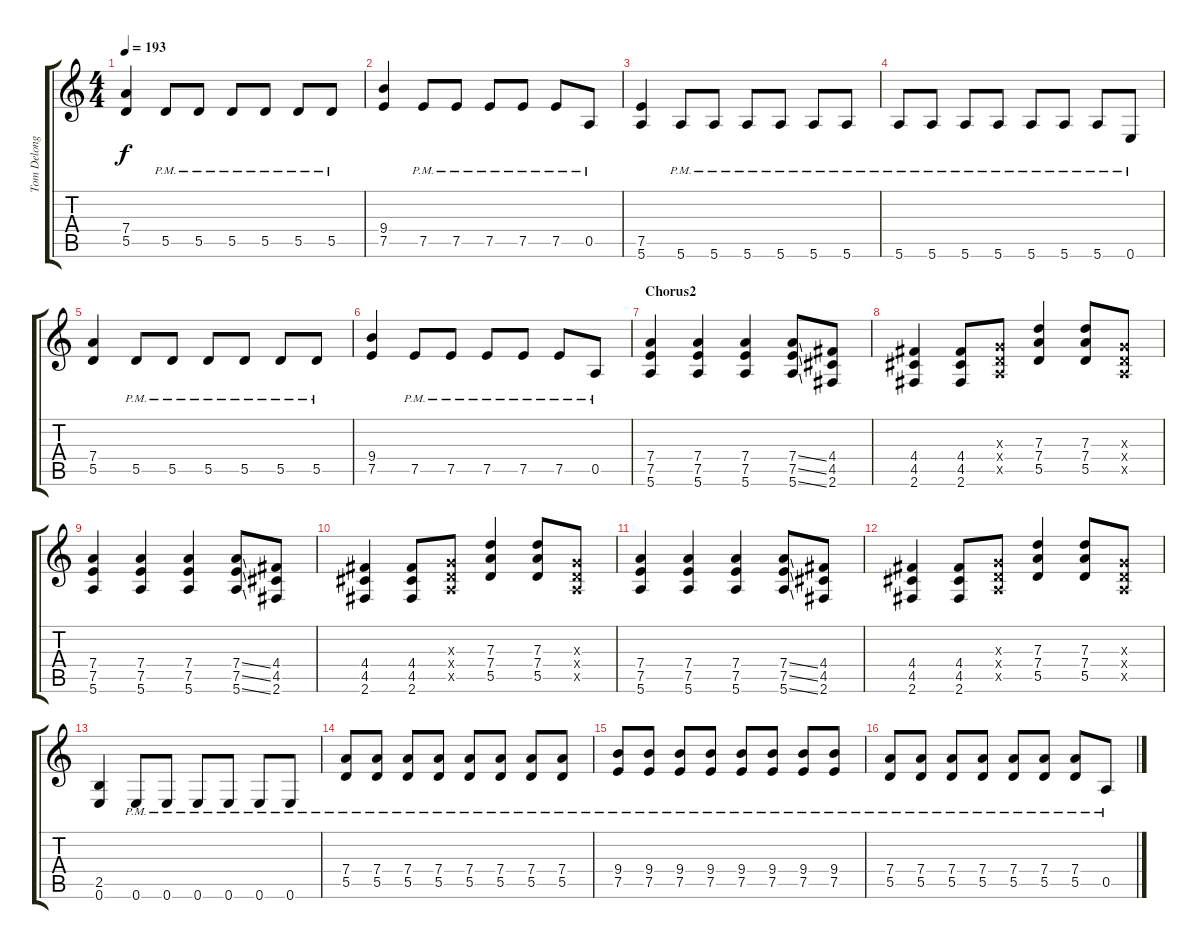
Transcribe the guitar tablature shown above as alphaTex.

\track ("Tom Delong (Guitar 1)" "Tom Delong") {instrument distortionguitar}
\staff {score tabs}
\tuning (E4 B3 G3 D3 A2 E2) {hide}
\ts (4 4)
\tempo 193
\clef g2
\ks c
(7.4 5.5).4{dy f} 5.5{pm}.8 5.5{pm}.8 5.5{pm}.8 5.5{pm}.8 5.5{pm}.8 5.5{pm}.8 |
(9.4 7.5).4 7.5{pm}.8 7.5{pm}.8 7.5{pm}.8 7.5{pm}.8 7.5{pm}.8 0.5{pm}.8 |
(7.5 5.6).4 5.6{pm}.8 5.6{pm}.8 5.6{pm}.8 5.6{pm}.8 5.6{pm}.8 5.6{pm}.8 |
5.6{pm}.8 5.6{pm}.8 5.6{pm}.8 5.6{pm}.8 5.6{pm}.8 5.6{pm}.8 5.6{pm}.8 0.6{pm}.8 |
(7.4 5.5).4 5.5{pm}.8 5.5{pm}.8 5.5{pm}.8 5.5{pm}.8 5.5{pm}.8 5.5{pm}.8 |
(9.4 7.5).4 7.5{pm}.8 7.5{pm}.8 7.5{pm}.8 7.5{pm}.8 7.5{pm}.8 0.5{pm}.8 |
\section ("" "Chorus2")
(7.4 7.5 5.6).4 (7.4 7.5 5.6).4 (7.4 7.5 5.6).4 (7.4{ss} 7.5{ss} 5.6{ss}).8 (4.4 4.5 2.6).8 |
(4.4 4.5 2.6).4 (4.4 4.5 2.6).8 (0.3{x} 0.4{x} 0.5{x}).8 (7.3 7.4 5.5).4 (7.3 7.4 5.5).8 (0.3{x} 0.4{x} 0.5{x}).8 |
(7.4 7.5 5.6).4 (7.4 7.5 5.6).4 (7.4 7.5 5.6).4 (7.4{ss} 7.5{ss} 5.6{ss}).8 (4.4 4.5 2.6).8 |
(4.4 4.5 2.6).4 (4.4 4.5 2.6).8 (0.3{x} 0.4{x} 0.5{x}).8 (7.3 7.4 5.5).4 (7.3 7.4 5.5).8 (0.3{x} 0.4{x} 0.5{x}).8 |
(7.4 7.5 5.6).4 (7.4 7.5 5.6).4 (7.4 7.5 5.6).4 (7.4{ss} 7.5{ss} 5.6{ss}).8 (4.4 4.5 2.6).8 |
(4.4 4.5 2.6).4 (4.4 4.5 2.6).8 (0.3{x} 0.4{x} 0.5{x}).8 (7.3 7.4 5.5).4 (7.3 7.4 5.5).8 (0.3{x} 0.4{x} 0.5{x}).8 |
(2.5 0.6).4 0.6{pm}.8 0.6{pm}.8 0.6{pm}.8 0.6{pm}.8 0.6{pm}.8 0.6{pm}.8 |
(7.4{pm} 5.5{pm}).8 (7.4{pm} 5.5{pm}).8 (7.4{pm} 5.5{pm}).8 (7.4{pm} 5.5{pm}).8 (7.4{pm} 5.5{pm}).8 (7.4{pm} 5.5{pm}).8 (7.4{pm} 5.5{pm}).8 (7.4{pm} 5.5{pm}).8 |
(9.4{pm} 7.5{pm}).8 (9.4{pm} 7.5{pm}).8 (9.4{pm} 7.5{pm}).8 (9.4{pm} 7.5{pm}).8 (9.4{pm} 7.5{pm}).8 (9.4{pm} 7.5{pm}).8 (9.4{pm} 7.5{pm}).8 (9.4{pm} 7.5{pm}).8 |
(7.4{pm} 5.5{pm}).8 (7.4{pm} 5.5{pm}).8 (7.4{pm} 5.5{pm}).8 (7.4{pm} 5.5{pm}).8 (7.4{pm} 5.5{pm}).8 (7.4{pm} 5.5{pm}).8 (7.4{pm} 5.5{pm}).8 0.5{pm}.8
